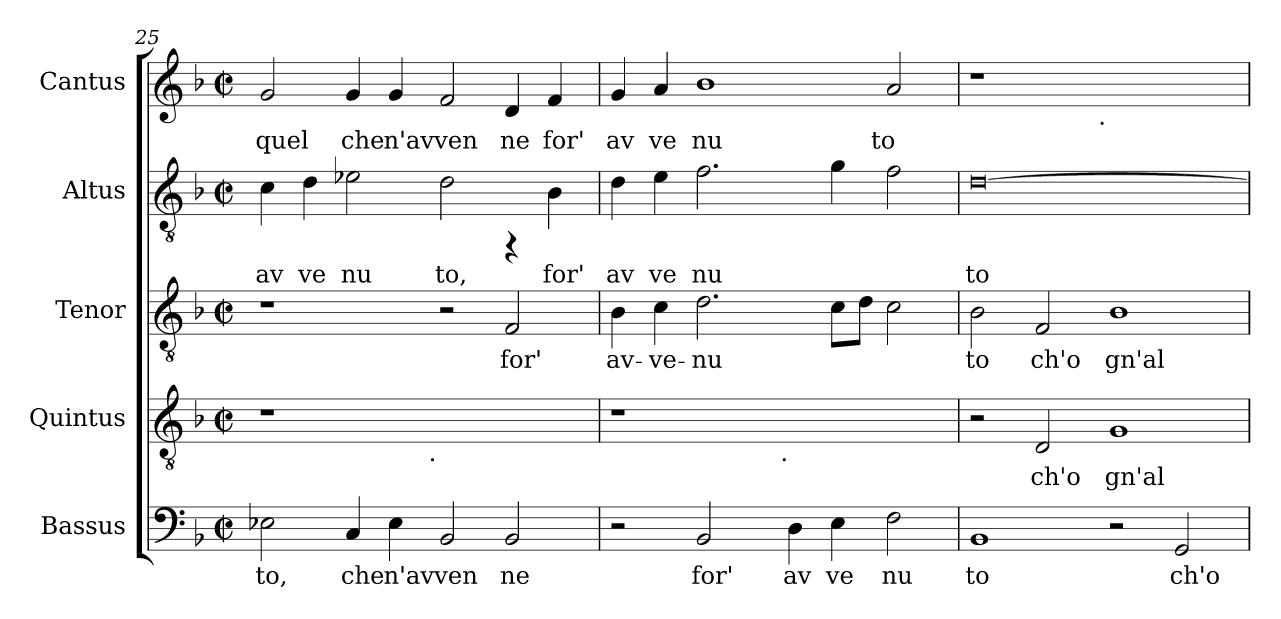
**kern	**text	**kern	**text	**kern	**text	**kern	**text	**kern	**text
*part5	*part5	*part4	*part4	*part3	*part3	*part2	*part2	*part1	*part1
*staff5	*staff5	*staff4	*staff4	*staff3	*staff3	*staff2	*staff2	*staff1	*staff1
*I"Bassus	*	*I"Quintus	*	*I"Tenor	*	*I"Altus	*	*I"Cantus	*
!!LO:PB:g=z
*clefF4	*	*clefGv2	*	*clefGv2	*	*clefGv2	*	*clefG2	*
*k[b-]	*	*k[b-]	*	*k[b-]	*	*k[b-]	*	*k[b-]	*
*F:	*	*F:	*	*F:	*	*F:	*	*F:	*
*M2/2	*	*M2/2	*	*M2/2	*	*M2/2	*	*M2/2	*
*met(c|)	*	*met(c|)	*	*met(c|)	*	*met(c|)	*	*met(c|)	*
=25	=25	=25	=25	=25	=25	=25	=25	=25	=25
!	!LO:LY:b	!	!	!	!	!	!LO:LY:b:cj	!	!LO:LY:b:cj
*	*	*^	*	*	*	*	*	*	*
2E-X\	to,	1r	2ryy	.	1r	.	4c\	av	2g/	quel
!	!	!	!	!	!	!	!	!LO:LY:b:cj	!	!
.	.	.	.	.	.	.	4d\	ve	.	.
!	!LO:LY:b	!	!	!	!	!	!	!LO:LY:b:cj	!	!LO:LY:b:cj
4C/	che	.	4...ryy	.	.	.	2e-X\	nu	4g/	che
!	!LO:LY:b	!	!	!	!	!	!	!	!	!LO:LY:b:cj
4E-\	n'avven	.	.	.	.	.	.	.	4g/	n'avven
!	!	!	!LO:TX:b:t=.	!	!	!	!	!	!	!
.	.	.	1ryy	.	.	.	.	.	.	.
!	!LO:LY:b	!	!	!	!	!	!	!LO:LY:b:cj	!	!LO:LY:b:cj
2BB-/	.	1ryy	.	.	2r	.	2d\	to,	2f/	.
!	!LO:LY:b	!	!	!	!	!LO:LY:b	!	!	!	!LO:LY:b:cj
2BB-/	ne	.	.	.	2F/	for'	4rFF	.	4d/	ne
!	!	!	!	!	!	!	!	!LO:LY:b:cj	!	!LO:LY:b:cj
.	.	.	.	.	.	.	4B-\	for'	4f/	for'
.	.	.	32ryy	.	.	.	.	.	.	.
=26	=26	=26	=26	=26	=26	=26	=26	=26	=26	=26
!	!	!	!	!	!	!LO:LY:b	!	!LO:LY:b:cj	!	!LO:LY:b:cj
2r	.	1r	2ryy	.	4B-\	av-	4d\	av	4g/	av
!	!	!	!	!	!	!LO:LY:b	!	!LO:LY:b:cj	!	!LO:LY:b:cj
.	.	.	.	.	4c\	-ve-	4e\	ve	4a/	ve
!	!LO:LY:b	!	!	!	!	!LO:LY:b	!	!LO:LY:b:cj	!	!LO:LY:b:cj
2BB-/	for'	.	4ryy	.	2.d\	-nu-	2.f\	nu	1b-	nu
.	.	.	8...ryy	.	.	.	.	.	.	.
!	!	!	!LO:TX:b:t=.	!	!	!	!	!	!	!
.	.	.	1ryy	.	.	.	.	.	.	.
!	!LO:LY:b	!	!	!	!	!	!	!	!	!
4D\	av	1ryy	.	.	.	.	.	.	.	.
!	!LO:LY:b	!	!	!	!	!LO:LY:b	!	!LO:LY:b:cj	!	!
4E\	ve	.	.	.	8c\L	--	4g\	.	.	.
!	!	!	!	!	!	!LO:LY:b	!	!	!	!
.	.	.	.	.	8d\J	--	.	.	.	.
!	!LO:LY:b	!	!	!	!	!LO:LY:b	!	!LO:LY:b:cj	!	!LO:LY:b:cj
2F\	nu	.	.	.	2c\	--	2f\	.	2a/	to
.	.	.	64ryy	.	.	.	.	.	.	.
=27	=27	=27	=27	=27	=27	=27	=27	=27	=27	=27
!	!LO:LY:b	!	!	!	!	!LO:LY:b	!	!LO:LY:b:cj	!	!
*	*	*v	*v	*	*	*	*	*	*^	*
1BB-	to	2r	.	2B-\	-to	[>0d	to	1r	2ryy	.
!	!	!	!LO:LY:b	!	!LO:LY:b	!	!	!	!	!
.	.	2D/	ch'o	2F/	ch'o	.	.	.	4...ryy	.
!	!	!	!	!	!	!	!	!	!LO:TX:b:t=.	!
.	.	.	.	.	.	.	.	.	1ryy	.
!	!	!	!LO:LY:b	!	!LO:LY:b	!	!	!	!	!
2r	.	1G	gn'al	1B-	gn'al-	.	.	1ryy	.	.
!	!LO:LY:b	!	!	!	!	!	!	!	!	!
2GG/	ch'o	.	.	.	.	.	.	.	.	.
.	.	.	.	.	.	.	.	.	32ryy	.
*	*	*	*	*	*	*	*	*v	*v	*
=	=	=	=	=	=	=	=	=	=
*-	*-	*-	*-	*-	*-	*-	*-	*-	*-
